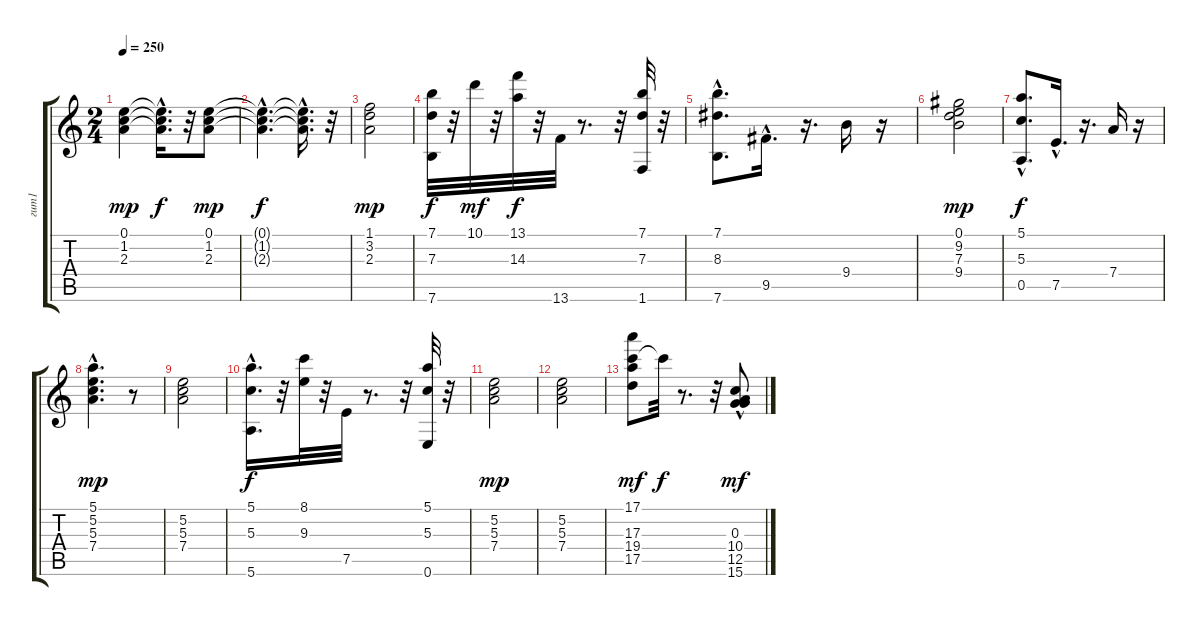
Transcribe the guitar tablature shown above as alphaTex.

\track ("гит1" "гит1") {instrument acousticguitarsteel}
\staff {score tabs}
\tuning (E4 B3 G3 D3 A2 E2) {hide}
\ts (2 4)
\tempo 250
\clef g2
\ks c
(0.1 1.2 2.3).4{dy mp} (0.1{hac t} 1.2{hac t} 2.3{hac t}).16{d dy f} r.32 (0.1 1.2 2.3).8{dy mp} |
(0.1{hac t} 1.2{hac t} 2.3{hac t}).4{d dy f} (0.1{hac t} 1.2{hac t} 2.3{hac t}).16{d} r.32 |
(1.1 3.2 2.3).2{dy mp} |
(7.1 7.3 7.6).32{dy f} r.32 10.1.32{dy mf} r.32 (13.1 14.3).32{dy f} r.32 13.6.32 r.8{d} r.32 (7.1 7.3 1.6).32 r.32 |
(7.1 8.3 7.6{hac}).8{d} 9.5{hac}.16{d} r.16{d} 9.4.16 r.16 |
(0.1 9.2 7.3 9.4).2{dy mp} |
(5.1 5.3 0.5{hac}).8{d dy f} 7.5{hac}.16{d} r.16{d} 7.4.16 r.16 |
(5.1{hac} 5.2{hac} 5.3{hac} 7.4{hac}).4{d dy mp} r.8 |
(5.2 5.3 7.4).2 |
(5.1{hac} 5.3{hac} 5.6).16{d dy f} r.32 (8.1 9.3).32 r.32 7.5.32 r.8{d} r.32 (5.1 5.3 0.6).32 r.32 |
(5.2 5.3 7.4).2{dy mp} |
(5.2 5.3 7.4).2 |
(17.1 17.3 19.4 17.5).8{dy mf} 17.3{t}.32{dy f} r.8{d} r.32 (0.3 10.4 12.5 15.6{hac}).8{dy mf}
